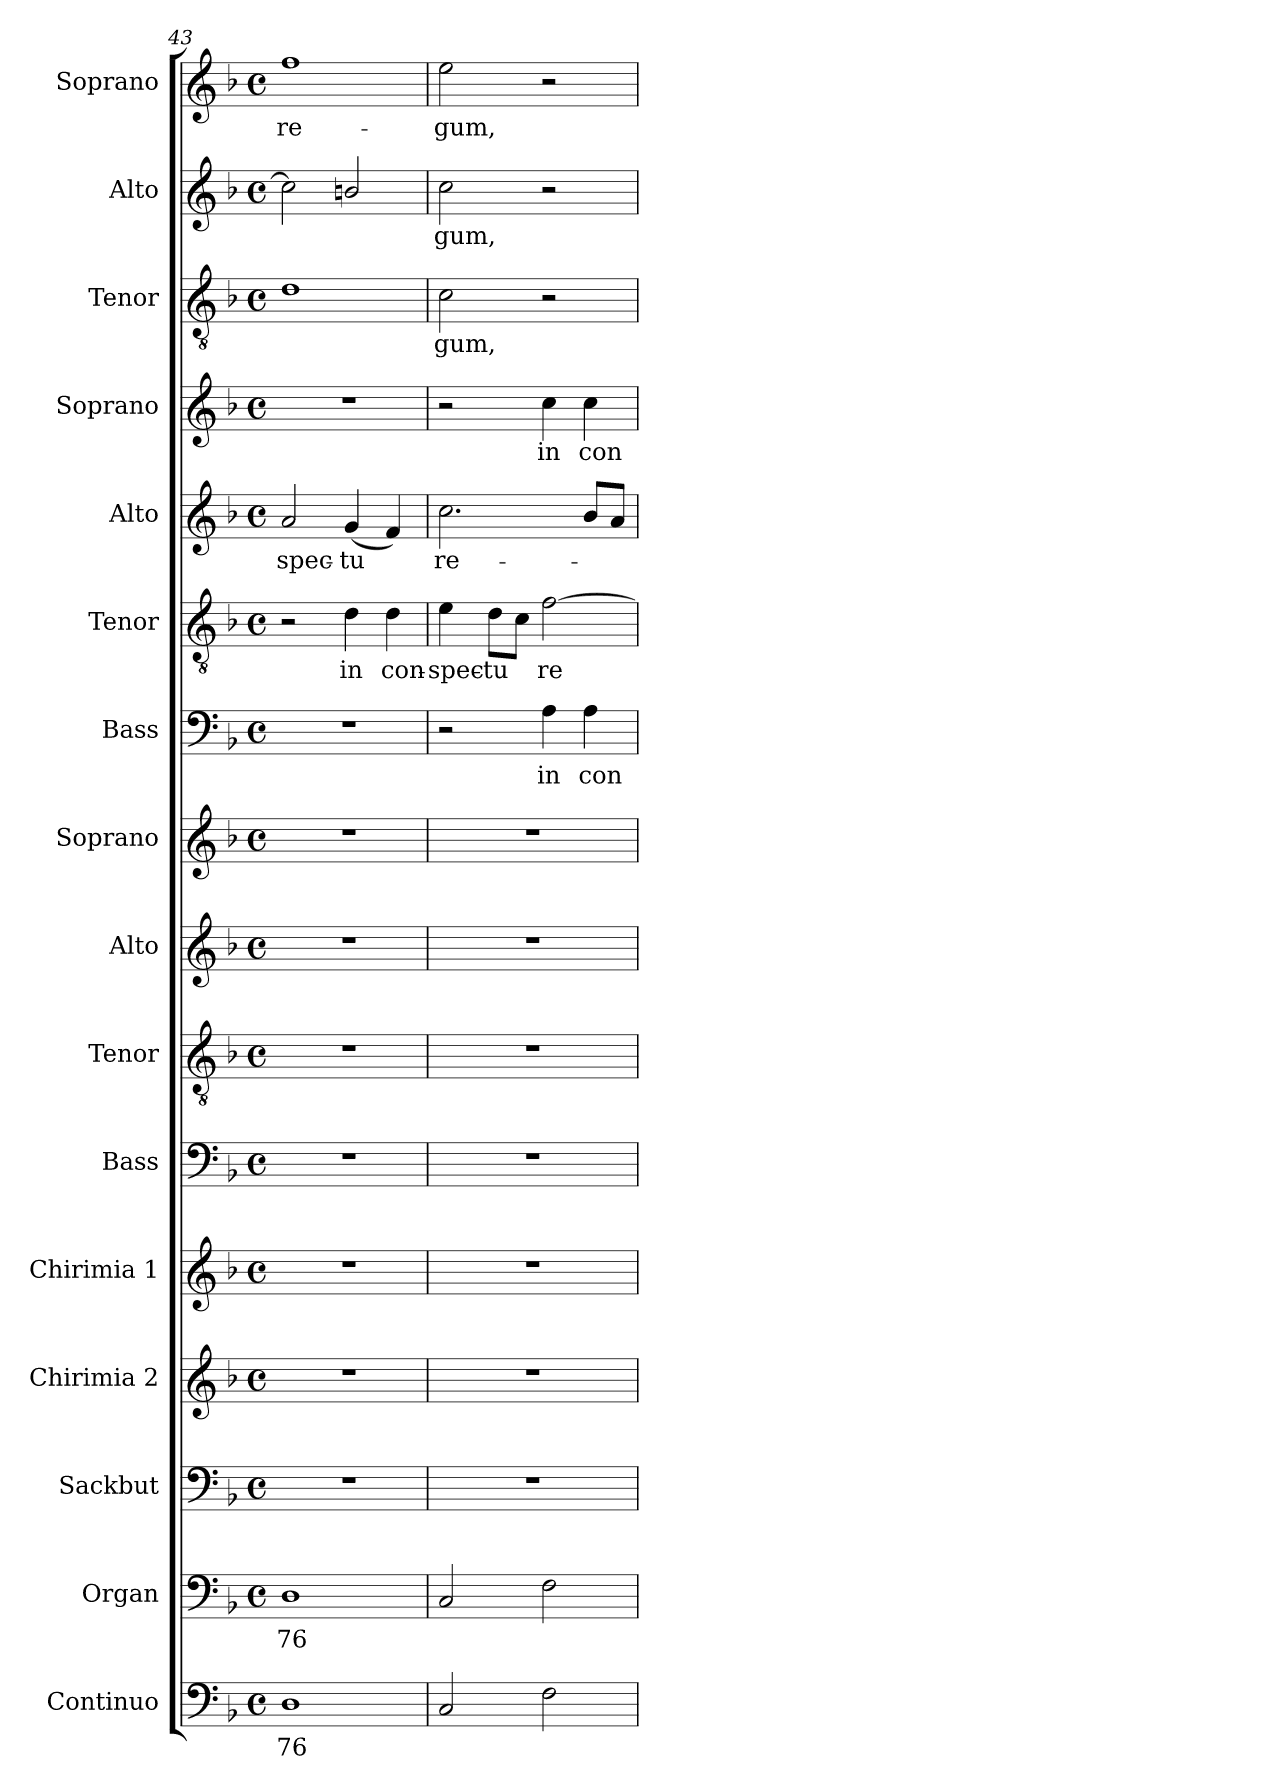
**kern	**text	**kern	**text	**kern	**kern	**kern	**kern	**kern	**kern	**kern	**kern	**text	**kern	**text	**kern	**text	**kern	**text	**kern	**text	**kern	**text	**kern	**text
*part16	*part16	*part15	*part15	*part14	*part13	*part12	*part11	*part10	*part9	*part8	*part7	*part7	*part6	*part6	*part5	*part5	*part4	*part4	*part3	*part3	*part2	*part2	*part1	*part1
*staff16	*staff16	*staff15	*staff15	*staff14	*staff13	*staff12	*staff11	*staff10	*staff9	*staff8	*staff7	*staff7	*staff6	*staff6	*staff5	*staff5	*staff4	*staff4	*staff3	*staff3	*staff2	*staff2	*staff1	*staff1
*I"Continuo	*	*I"Organ	*	*I"Sackbut	*I"Chirimia 2	*I"Chirimia 1	*I"Bass	*I"Tenor	*I"Alto	*I"Soprano	*I"Bass	*	*I"Tenor	*	*I"Alto	*	*I"Soprano	*	*I"Tenor	*	*I"Alto	*	*I"Soprano	*
*I'Cont.	*	*I'Org.	*	*I'Sbt.	*I'Chi.	*I'Chi.	*I'B.	*I'T.	*I'A.	*I'S.	*I'B.	*	*I'T.	*	*I'A.	*	*I'S.	*	*I'T.	*	*I'A.	*	*I'S.	*
*clefF4	*	*clefF4	*	*clefF4	*clefG2	*clefG2	*clefF4	*clefGv2	*clefG2	*clefG2	*clefF4	*	*clefGv2	*	*clefG2	*	*clefG2	*	*clefGv2	*	*clefG2	*	*clefG2	*
*	*	*	*	*	*	*	*	*ITrd7c12	*	*	*	*	*ITrd7c12	*	*	*	*	*	*ITrd7c12	*	*	*	*	*
*k[b-]	*	*k[b-]	*	*k[b-]	*k[b-]	*k[b-]	*k[b-]	*k[b-]	*k[b-]	*k[b-]	*k[b-]	*	*k[b-]	*	*k[b-]	*	*k[b-]	*	*k[b-]	*	*k[b-]	*	*k[b-]	*
*F:	*	*F:	*	*F:	*F:	*F:	*F:	*F:	*F:	*F:	*F:	*	*F:	*	*F:	*	*F:	*	*F:	*	*F:	*	*F:	*
*M4/4	*	*M4/4	*	*M4/4	*M4/4	*M4/4	*M4/4	*M4/4	*M4/4	*M4/4	*M4/4	*	*M4/4	*	*M4/4	*	*M4/4	*	*M4/4	*	*M4/4	*	*M4/4	*
*met(c)	*	*met(c)	*	*met(c)	*met(c)	*met(c)	*met(c)	*met(c)	*met(c)	*met(c)	*met(c)	*	*met(c)	*	*met(c)	*	*met(c)	*	*met(c)	*	*met(c)	*	*met(c)	*
=43	=43	=43	=43	=43	=43	=43	=43	=43	=43	=43	=43	=43	=43	=43	=43	=43	=43	=43	=43	=43	=43	=43	=43	=43
!	!LO:LY:b:color=#000000	!	!	!	!	!	!	!	!	!	!	!	!	!	!	!	!	!	!	!	!	!	!	!
!	!	!	!LO:LY:b:color=#000000	!	!	!	!	!	!	!	!	!	!	!	!	!	!	!	!	!	!	!	!	!
!	!	!	!	!	!	!	!	!	!	!	!	!	!	!	!	!LO:LY:b:color=#000000	!	!	!	!	!	!	!	!
!	!	!	!	!	!	!	!	!	!	!	!	!	!	!	!	!	!	!	!	!	!	!	!	!LO:LY:b:color=#000000
1Di	76	1Di	76	1r	1r	1r	1r	1r	1r	1r	1r	.	2r	.	2ai/	-spec-	1r	.	1Di	.	2cci\]	.	1ffi	re-
!	!	!	!	!	!	!	!	!	!	!	!	!	!	!LO:LY:b:color=#000000	!	!	!	!	!	!	!	!	!	!
!	!	!	!	!	!	!	!	!	!	!	!	!	!	!	!	!LO:LY:b:color=#000000	!	!	!	!	!	!	!	!
.	.	.	.	.	.	.	.	.	.	.	.	.	4Di\	in	(4gi/	-tu	.	.	.	.	2bni/	.	.	.
!	!	!	!	!	!	!	!	!	!	!	!	!	!	!LO:LY:b:color=#000000	!	!	!	!	!	!	!	!	!	!
.	.	.	.	.	.	.	.	.	.	.	.	.	4Di\	con-	4fi/)	.	.	.	.	.	.	.	.	.
=44	=44	=44	=44	=44	=44	=44	=44	=44	=44	=44	=44	=44	=44	=44	=44	=44	=44	=44	=44	=44	=44	=44	=44	=44
!	!	!	!	!	!	!	!	!	!	!	!	!	!	!LO:LY:b:color=#000000	!	!	!	!	!	!	!	!	!	!
!	!	!	!	!	!	!	!	!	!	!	!	!	!	!	!	!LO:LY:b:color=#000000	!	!	!	!	!	!	!	!
!	!	!	!	!	!	!	!	!	!	!	!	!	!	!	!	!	!	!	!	!LO:LY:b:color=#000000	!	!	!	!
!	!	!	!	!	!	!	!	!	!	!	!	!	!	!	!	!	!	!	!	!	!	!LO:LY:b:color=#000000	!	!
!	!	!	!	!	!	!	!	!	!	!	!	!	!	!	!	!	!	!	!	!	!	!	!	!LO:LY:b:color=#000000
2Ci/	.	2Ci/	.	1r	1r	1r	1r	1r	1r	1r	2r	.	4Ei\	-spec-	2.cci\	re-	2r	.	2Ci\	-gum,	2cci\	-gum,	2eei\	-gum,
!	!	!	!	!	!	!	!	!	!	!	!	!	!	!LO:LY:b:color=#000000	!	!	!	!	!	!	!	!	!	!
.	.	.	.	.	.	.	.	.	.	.	.	.	8Di\L	-tu	.	.	.	.	.	.	.	.	.	.
.	.	.	.	.	.	.	.	.	.	.	.	.	8Ci\J	.	.	.	.	.	.	.	.	.	.	.
!	!	!	!	!	!	!	!	!	!	!	!	!LO:LY:b:color=#000000	!	!	!	!	!	!	!	!	!	!	!	!
!	!	!	!	!	!	!	!	!	!	!	!	!	!	!LO:LY:b:color=#000000	!	!	!	!	!	!	!	!	!	!
!	!	!	!	!	!	!	!	!	!	!	!	!	!	!	!	!	!	!LO:LY:b:color=#000000	!	!	!	!	!	!
2Fi\	.	2Fi\	.	.	.	.	.	.	.	.	4Ai\	in	[2Fi\	re-	.	.	4cci\	in	2r	.	2r	.	2r	.
!	!	!	!	!	!	!	!	!	!	!	!	!LO:LY:b:color=#000000	!	!	!	!	!	!	!	!	!	!	!	!
!	!	!	!	!	!	!	!	!	!	!	!	!	!	!	!	!	!	!LO:LY:b:color=#000000	!	!	!	!	!	!
.	.	.	.	.	.	.	.	.	.	.	4Ai\	con-	.	.	8b-i/L	.	4cci\	con-	.	.	.	.	.	.
.	.	.	.	.	.	.	.	.	.	.	.	.	.	.	8ai/J	.	.	.	.	.	.	.	.	.
=	=	=	=	=	=	=	=	=	=	=	=	=	=	=	=	=	=	=	=	=	=	=	=	=
*-	*-	*-	*-	*-	*-	*-	*-	*-	*-	*-	*-	*-	*-	*-	*-	*-	*-	*-	*-	*-	*-	*-	*-	*-
